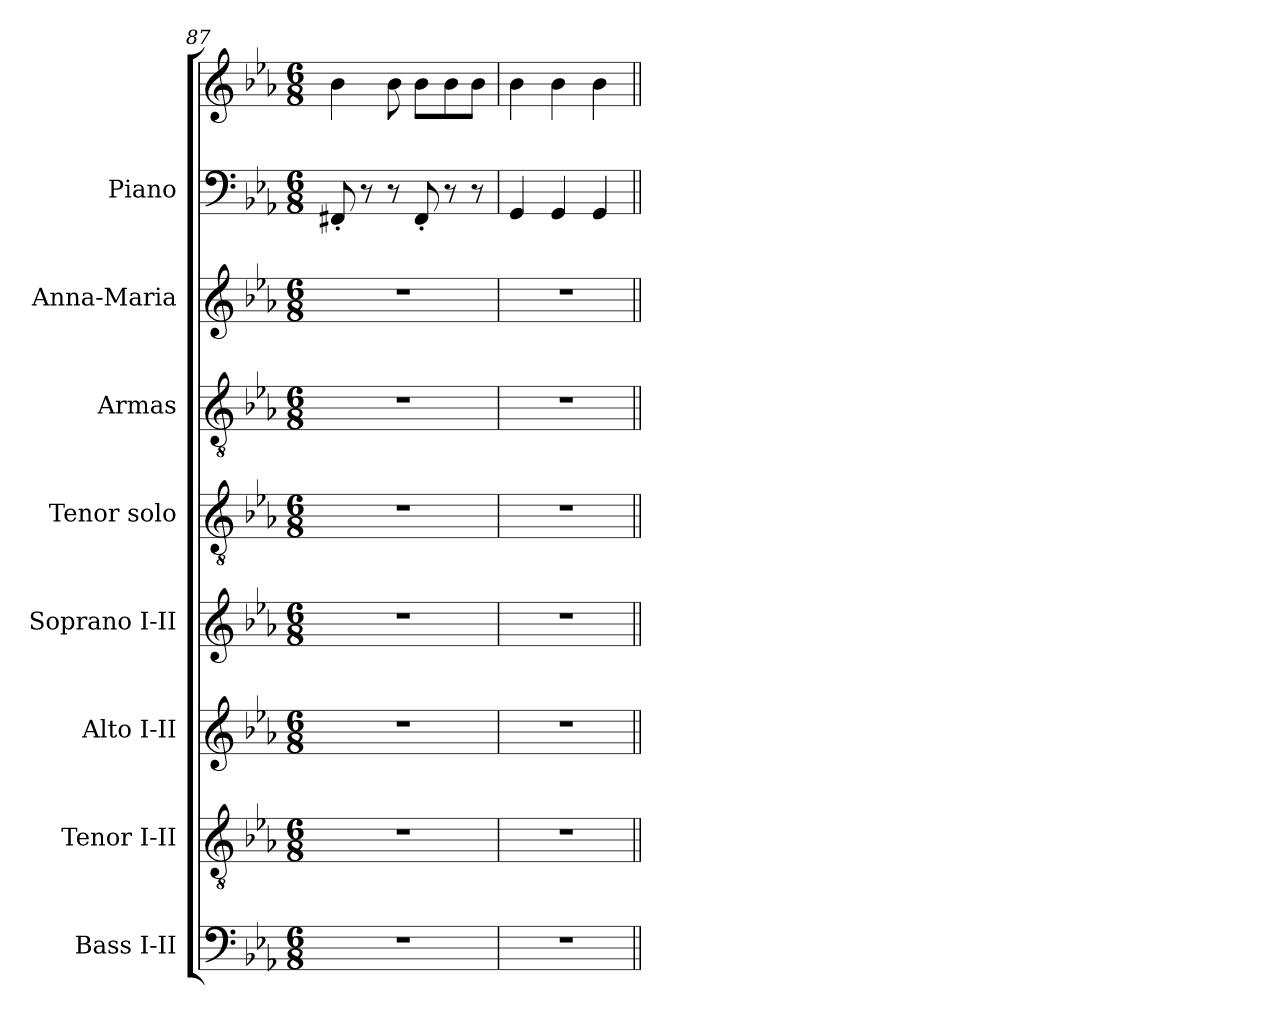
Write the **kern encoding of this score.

**kern	**kern	**kern	**kern	**kern	**kern	**kern	**kern	**kern
*part8	*part7	*part6	*part5	*part4	*part3	*part2	*part1	*part1
*staff9	*staff8	*staff7	*staff6	*staff5	*staff4	*staff3	*staff2	*staff1
*I"Bass I-II	*I"Tenor I-II	*I"Alto I-II	*I"Soprano I-II	*I"Tenor solo	*I"Armas	*I"Anna-Maria	*I"Piano	*
*I'B.	*I'T.	*I'A.	*I'S.	*I'T. Solo	*I'Armas	*I'A-M	*I'Pno.	*
*clefF4	*clefGv2	*clefG2	*clefG2	*clefGv2	*clefGv2	*clefG2	*clefF4	*clefG2
*	*ITrd7c12	*	*	*ITrd7c12	*ITrd7c12	*	*	*
*k[b-e-a-]	*k[b-e-a-]	*k[b-e-a-]	*k[b-e-a-]	*k[b-e-a-]	*k[b-e-a-]	*k[b-e-a-]	*k[b-e-a-]	*k[b-e-a-]
*E-:	*E-:	*E-:	*E-:	*E-:	*E-:	*E-:	*E-:	*E-:
*M6/8	*M6/8	*M6/8	*M6/8	*M6/8	*M6/8	*M6/8	*M6/8	*M6/8
=87	=87	=87	=87	=87	=87	=87	=87	=87
!LO:N:vis=1	!LO:N:vis=1	!LO:N:vis=1	!LO:N:vis=1	!LO:N:vis=1	!LO:N:vis=1	!LO:N:vis=1	!	!
2.r	2.r	2.r	2.r	2.r	2.r	2.r	8FF#X'i/	4b-i\
.	.	.	.	.	.	.	8r	.
.	.	.	.	.	.	.	8r	8b-i\
.	.	.	.	.	.	.	8FF#'i/	8b-i\L
.	.	.	.	.	.	.	8r	8b-i\
.	.	.	.	.	.	.	8r	8b-i\J
!!LO:LB:g=z
=88	=88	=88	=88	=88	=88	=88	=88	=88
!LO:N:vis=1	!LO:N:vis=1	!LO:N:vis=1	!LO:N:vis=1	!LO:N:vis=1	!LO:N:vis=1	!LO:N:vis=1	!	!
2.r	2.r	2.r	2.r	2.r	2.r	2.r	4GGi/	4b-i\
.	.	.	.	.	.	.	4GGi/	4b-i\
.	.	.	.	.	.	.	4GGi/	4b-i\
=||	=||	=||	=||	=||	=||	=||	=||	=||
*-	*-	*-	*-	*-	*-	*-	*-	*-
